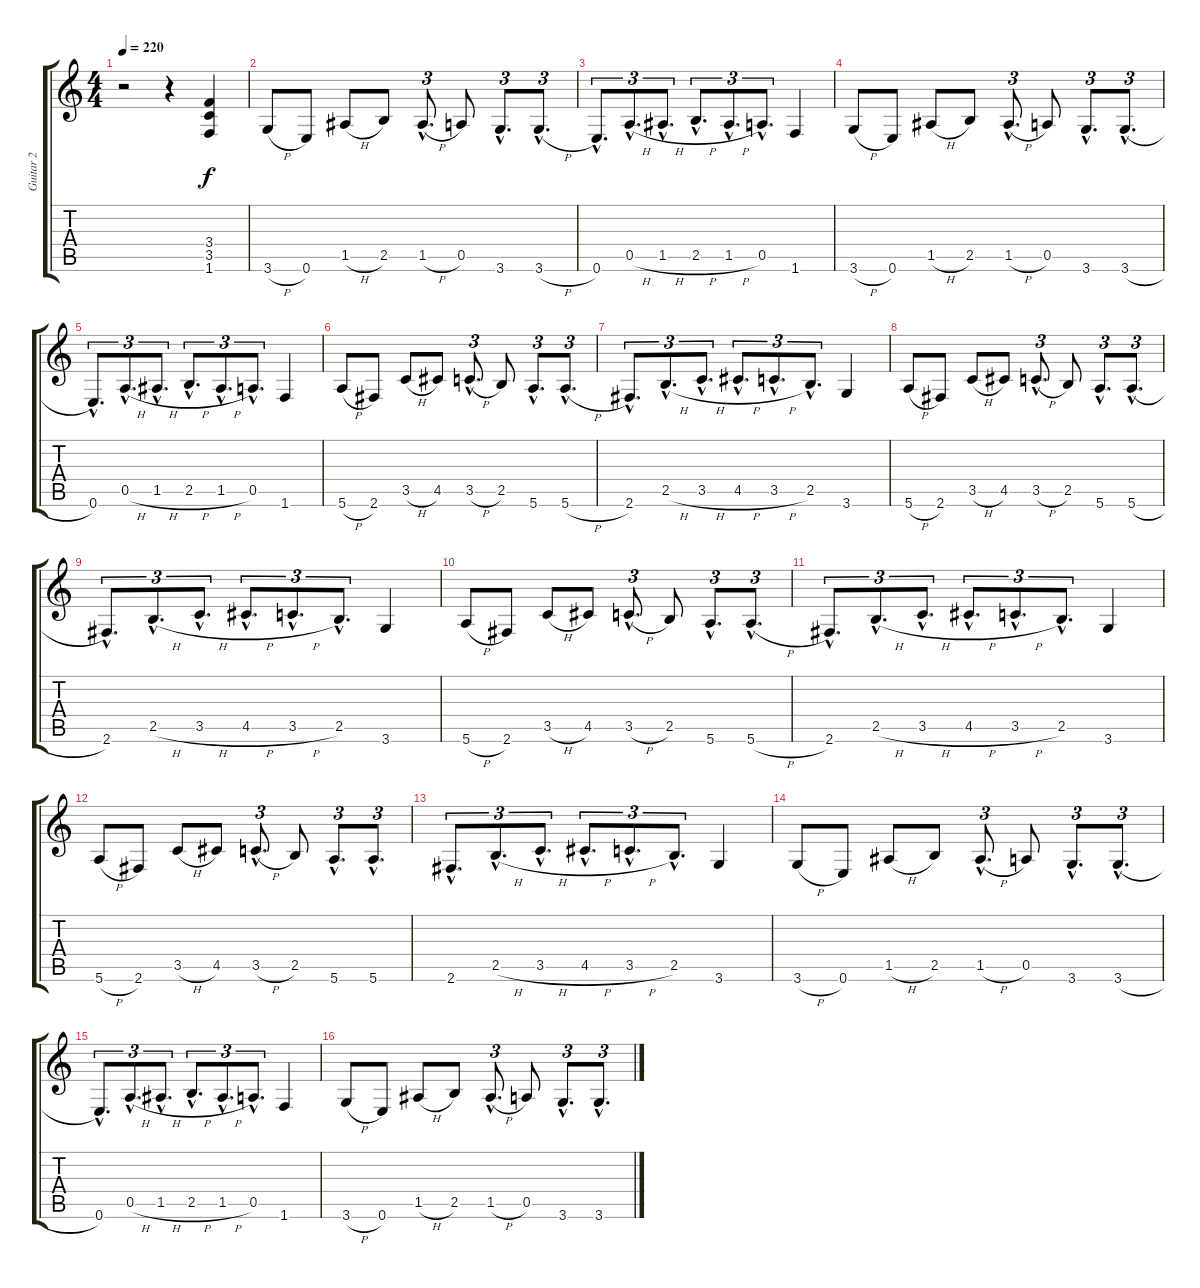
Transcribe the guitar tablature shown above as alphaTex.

\track ("Guitar 2" "Guitar 2") {instrument distortionguitar}
\staff {score tabs}
\tuning (E4 B3 G3 D3 A2 E2) {hide}
\ts (4 4)
\tempo 220
\clef g2
\ks c
r.2{dy f} r.4 (3.4 3.5 1.6).4 |
3.6{h}.8 0.6.8 1.5{h}.8 2.5.8 1.5{h hac}.8{d tu (3 2)} 0.5.8 3.6{hac}.8{d tu (3 2)} 3.6{h hac}.8{d tu (3 2)} |
0.6{hac}.8{d tu (3 2)} 0.5{h hac}.8{d tu (3 2)} 1.5{h hac}.8{d tu (3 2)} 2.5{h hac}.8{d tu (3 2)} 1.5{h hac}.8{d tu (3 2)} 0.5{hac}.8{d tu (3 2)} 1.6.4 |
3.6{h}.8 0.6.8 1.5{h}.8 2.5.8 1.5{h hac}.8{d tu (3 2)} 0.5.8 3.6{hac}.8{d tu (3 2)} 3.6{h hac}.8{d tu (3 2)} |
0.6{hac}.8{d tu (3 2)} 0.5{h hac}.8{d tu (3 2)} 1.5{h hac}.8{d tu (3 2)} 2.5{h hac}.8{d tu (3 2)} 1.5{h hac}.8{d tu (3 2)} 0.5{hac}.8{d tu (3 2)} 1.6.4 |
5.6{h}.8 2.6.8 3.5{h}.8 4.5.8 3.5{h hac}.8{d tu (3 2)} 2.5.8 5.6{hac}.8{d tu (3 2)} 5.6{h hac}.8{d tu (3 2)} |
2.6{hac}.8{d tu (3 2)} 2.5{h hac}.8{d tu (3 2)} 3.5{h hac}.8{d tu (3 2)} 4.5{h hac}.8{d tu (3 2)} 3.5{h hac}.8{d tu (3 2)} 2.5{hac}.8{d tu (3 2)} 3.6.4 |
5.6{h}.8 2.6.8 3.5{h}.8 4.5.8 3.5{h hac}.8{d tu (3 2)} 2.5.8 5.6{hac}.8{d tu (3 2)} 5.6{h hac}.8{d tu (3 2)} |
2.6{hac}.8{d tu (3 2)} 2.5{h hac}.8{d tu (3 2)} 3.5{h hac}.8{d tu (3 2)} 4.5{h hac}.8{d tu (3 2)} 3.5{h hac}.8{d tu (3 2)} 2.5{hac}.8{d tu (3 2)} 3.6.4 |
5.6{h}.8 2.6.8 3.5{h}.8 4.5.8 3.5{h hac}.8{d tu (3 2)} 2.5.8 5.6{hac}.8{d tu (3 2)} 5.6{h hac}.8{d tu (3 2)} |
2.6{hac}.8{d tu (3 2)} 2.5{h hac}.8{d tu (3 2)} 3.5{h hac}.8{d tu (3 2)} 4.5{h hac}.8{d tu (3 2)} 3.5{h hac}.8{d tu (3 2)} 2.5{hac}.8{d tu (3 2)} 3.6.4 |
5.6{h}.8 2.6.8 3.5{h}.8 4.5.8 3.5{h hac}.8{d tu (3 2)} 2.5.8 5.6{hac}.8{d tu (3 2)} 5.6{hac}.8{d tu (3 2)} |
2.6{hac}.8{d tu (3 2)} 2.5{h hac}.8{d tu (3 2)} 3.5{h hac}.8{d tu (3 2)} 4.5{h hac}.8{d tu (3 2)} 3.5{h hac}.8{d tu (3 2)} 2.5{hac}.8{d tu (3 2)} 3.6.4 |
3.6{h}.8 0.6.8 1.5{h}.8 2.5.8 1.5{h hac}.8{d tu (3 2)} 0.5.8 3.6{hac}.8{d tu (3 2)} 3.6{h hac}.8{d tu (3 2)} |
0.6{hac}.8{d tu (3 2)} 0.5{h hac}.8{d tu (3 2)} 1.5{h hac}.8{d tu (3 2)} 2.5{h hac}.8{d tu (3 2)} 1.5{h hac}.8{d tu (3 2)} 0.5{hac}.8{d tu (3 2)} 1.6.4 |
3.6{h}.8 0.6.8 1.5{h}.8 2.5.8 1.5{h hac}.8{d tu (3 2)} 0.5.8 3.6{hac}.8{d tu (3 2)} 3.6{h hac}.8{d tu (3 2)}
